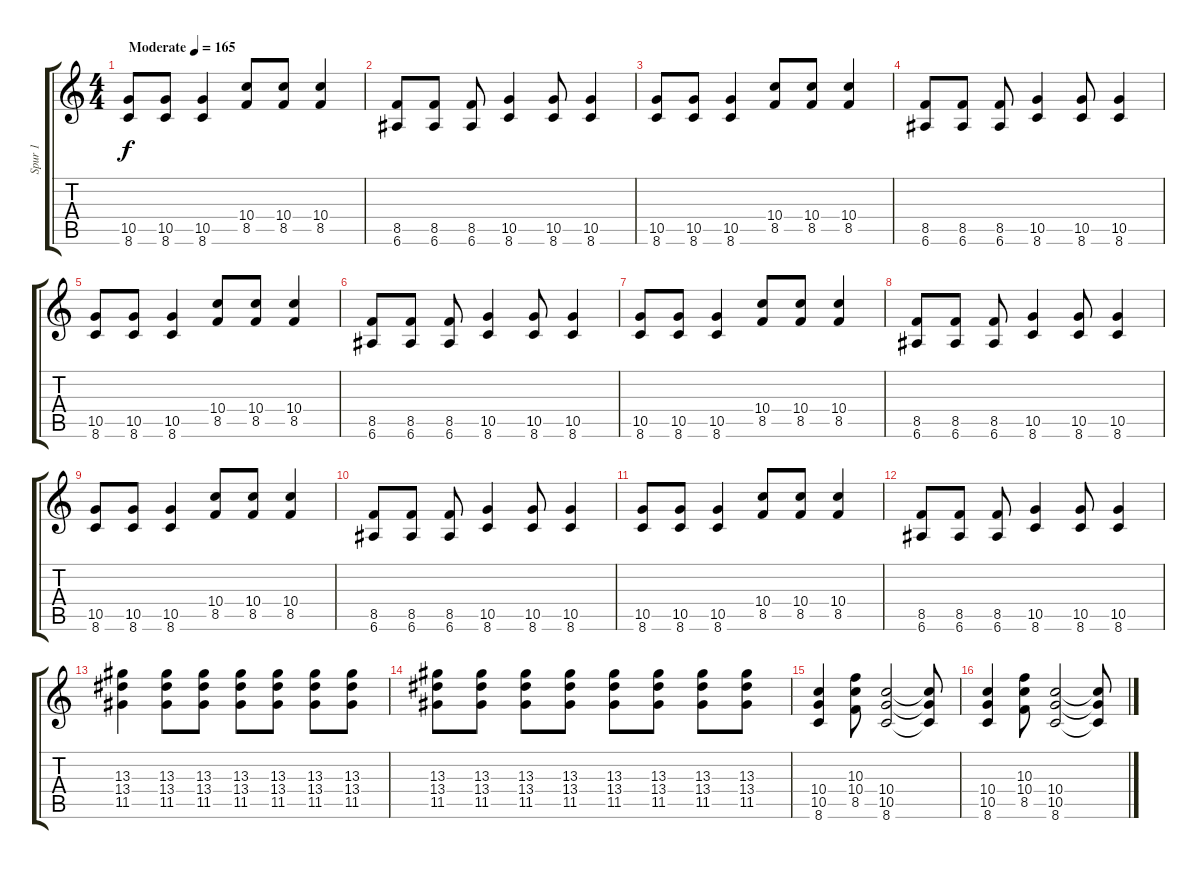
\track ("Spur 1" "Spur 1") {instrument overdrivenguitar}
\staff {score tabs}
\tuning (E4 B3 G3 D3 A2 E2) {hide}
\ts (4 4)
\tempo (165 "Moderate")
\clef g2
\ks c
(10.5 8.6).8{dy f instrument overdrivenguitar} (10.5 8.6).8 (10.5 8.6).4 (10.4 8.5).8 (10.4 8.5).8 (10.4 8.5).4 |
(8.5 6.6).8 (8.5 6.6).8 (8.5 6.6).8 (10.5 8.6).4 (10.5 8.6).8 (10.5 8.6).4 |
(10.5 8.6).8 (10.5 8.6).8 (10.5 8.6).4 (10.4 8.5).8 (10.4 8.5).8 (10.4 8.5).4 |
(8.5 6.6).8 (8.5 6.6).8 (8.5 6.6).8 (10.5 8.6).4 (10.5 8.6).8 (10.5 8.6).4 |
(10.5 8.6).8 (10.5 8.6).8 (10.5 8.6).4 (10.4 8.5).8 (10.4 8.5).8 (10.4 8.5).4 |
(8.5 6.6).8 (8.5 6.6).8 (8.5 6.6).8 (10.5 8.6).4 (10.5 8.6).8 (10.5 8.6).4 |
(10.5 8.6).8 (10.5 8.6).8 (10.5 8.6).4 (10.4 8.5).8 (10.4 8.5).8 (10.4 8.5).4 |
(8.5 6.6).8 (8.5 6.6).8 (8.5 6.6).8 (10.5 8.6).4 (10.5 8.6).8 (10.5 8.6).4 |
(10.5 8.6).8 (10.5 8.6).8 (10.5 8.6).4 (10.4 8.5).8 (10.4 8.5).8 (10.4 8.5).4 |
(8.5 6.6).8 (8.5 6.6).8 (8.5 6.6).8 (10.5 8.6).4 (10.5 8.6).8 (10.5 8.6).4 |
(10.5 8.6).8 (10.5 8.6).8 (10.5 8.6).4 (10.4 8.5).8 (10.4 8.5).8 (10.4 8.5).4 |
(8.5 6.6).8 (8.5 6.6).8 (8.5 6.6).8 (10.5 8.6).4 (10.5 8.6).8 (10.5 8.6).4 |
(13.3 13.4 11.5).4 (13.3 13.4 11.5).8 (13.3 13.4 11.5).8 (13.3 13.4 11.5).8 (13.3 13.4 11.5).8 (13.3 13.4 11.5).8 (13.3 13.4 11.5).8 |
(13.3 13.4 11.5).8 (13.3 13.4 11.5).8 (13.3 13.4 11.5).8 (13.3 13.4 11.5).8 (13.3 13.4 11.5).8 (13.3 13.4 11.5).8 (13.3 13.4 11.5).8 (13.3 13.4 11.5).8 |
(10.4 10.5 8.6).4 (10.3 10.4 8.5).8 (10.4 10.5 8.6).2 (10.4{t} 10.5{t} 8.6{t}).8 |
(10.4 10.5 8.6).4 (10.3 10.4 8.5).8 (10.4 10.5 8.6).2 (10.4{t} 10.5{t} 8.6{t}).8
